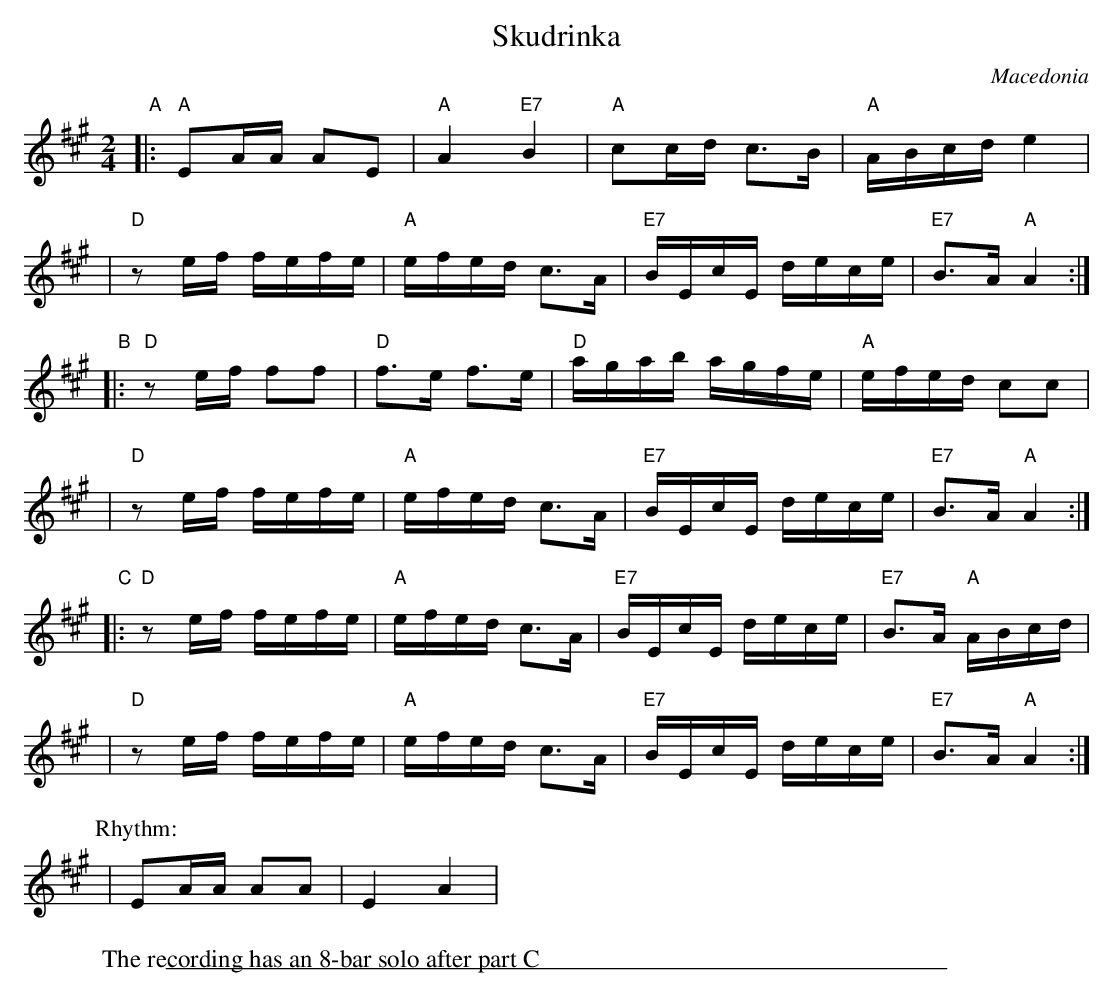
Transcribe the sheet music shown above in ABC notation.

X:1
T: Skudrinka
O: Macedonia
W: The recording has an 8-bar solo after part C
M: 2/4
L: 1/16
K: A
"A"\
|: "A"E2AA A2E2 | "A"A4 "E7"B4 \
| "A"c2cd c3B | "A"ABcd e4 |
| "D"z2ef fefe | "A"efed c3A \
| "E7"BEcE dece | "E7"B3A "A"A4 :|
"B"\
|: "D"z2ef f2f2 | "D"f3e f3e \
| "D"agab agfe | "A"efed c2c2 |
| "D"z2ef fefe | "A"efed c3A \
| "E7"BEcE dece | "E7"B3A "A"A4 :|
"C"\
|: "D"z2ef fefe | "A"efed c3A \
| "E7"BEcE dece | "E7"B3A "A"ABcd |
| "D"z2ef fefe | "A"efed c3A \
| "E7"BEcE dece | "E7"B3A "A"A4 :|
P: Rhythm:
| E2AA A2A2 | E4 A4 |
